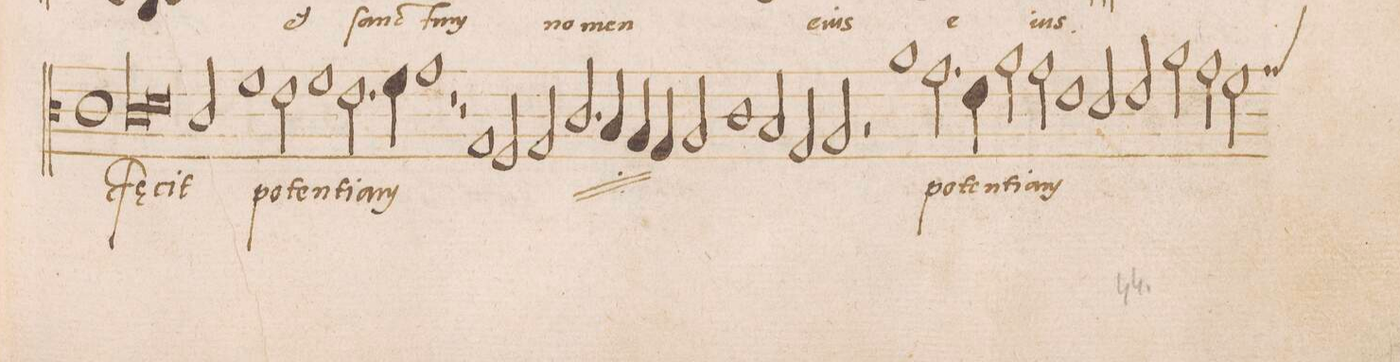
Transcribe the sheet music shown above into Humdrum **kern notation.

**kern	**text	**text
*I"ALTVS	*	*
*clefC3	*	*
*k[]	*	*
*met(0)	*	*
*M3/1	*	*
*lig	*	*
1c	Fe-	.
1d	.	.
*Xlig	*	*
2c/	-cit	.
1f\	.	.
=74	=74	=74
2e\	po-	.
1f	-ten-	.
2.e\	-ti-	.
4f\	-am	.
=75	=75	=75
1g	.	.
1r	.	.
*	*ij	*
2r	.	.
1G/	fe-	.
=76	=76	=76
2F/	.	.
2G/	.	.
2.c/	-cit	.
4B/	po-	.
4A/	.	.
4G/	.	.
=77	=77	=77
2A/	.	.
1c	.	.
2B/	-ten-	.
2G/	-ti-	.
2A/	-am	.
*	*Xij	*
=78	=78	=78
2r	.	.
1a	po-	.
2.g\	.	.
4e\	-ten-	.
2a\	-ti-	.
=79	=79	=79
2g\	-am	.
1e	.	.
2d/	.	.
2e/	.	.
2a\	.	.
=80	=80	=80
2g\	.	.
*custos:g	*	*
2f\	.	.
*-	*-	*-
